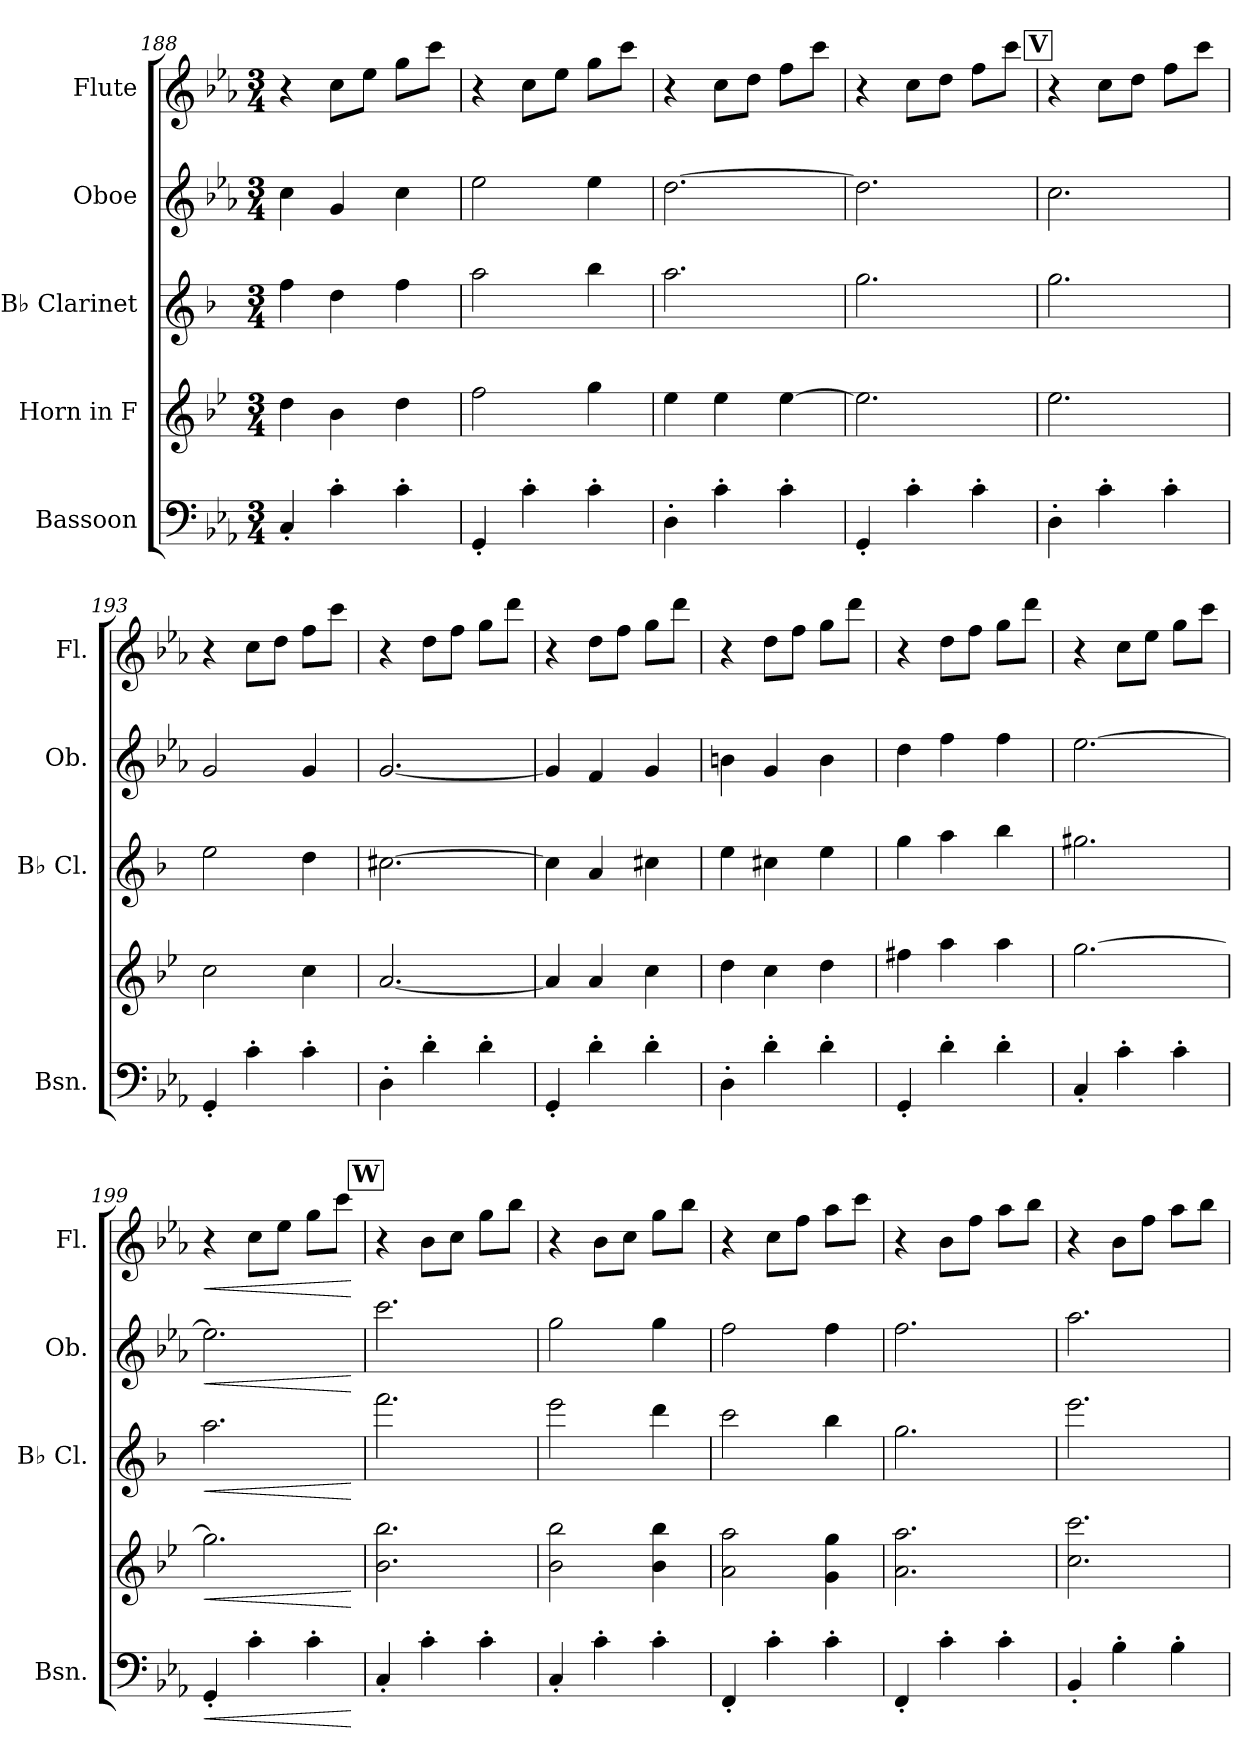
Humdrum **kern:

**kern	**dynam	**kern	**dynam	**kern	**dynam	**kern	**dynam	**kern	**dynam
*part5	*part5	*part4	*part4	*part3	*part3	*part2	*part2	*part1	*part1
*staff5	*staff5	*staff4	*staff4	*staff3	*staff3	*staff2	*staff2	*staff1	*staff1
*I"Bassoon	*	*I"Horn in F	*	*I"B♭ Clarinet	*	*I"Oboe	*	*I"Flute	*
*I'Bsn.	*	*	*	*I'B♭ Cl.	*	*I'Ob.	*	*I'Fl.	*
*clefF4	*	*clefG2	*	*clefG2	*	*clefG2	*	*clefG2	*
*	*	*ITrd4c7	*	*ITrd1c2	*	*	*	*	*
*k[b-e-a-]	*	*k[b-e-a-]	*	*k[b-e-a-]	*	*k[b-e-a-]	*	*k[b-e-a-]	*
*M3/4	*	*M3/4	*	*M3/4	*	*M3/4	*	*M3/4	*
=188	=188	=188	=188	=188	=188	=188	=188	=188	=188
4C'/	.	4g\	.	4ee-\	.	4cc\	.	4r	.
4c'\	.	4e-\	.	4cc\	.	4g/	.	8cc\L	.
.	.	.	.	.	.	.	.	8ee-\J	.
4c'\	.	4g\	.	4ee-\	.	4cc\	.	8gg\L	.
.	.	.	.	.	.	.	.	8ccc\J	.
=189	=189	=189	=189	=189	=189	=189	=189	=189	=189
4GG'/	.	2b-\	.	2gg\	.	2ee-\	.	4r	.
4c'\	.	.	.	.	.	.	.	8cc\L	.
.	.	.	.	.	.	.	.	8ee-\J	.
4c'\	.	4cc\	.	4aa-\	.	4ee-\	.	8gg\L	.
.	.	.	.	.	.	.	.	8ccc\J	.
=190	=190	=190	=190	=190	=190	=190	=190	=190	=190
4D'\	.	4a-\	.	2.gg\	.	[2.dd\	.	4r	.
4c'\	.	4a-\	.	.	.	.	.	8cc\L	.
.	.	.	.	.	.	.	.	8dd\J	.
4c'\	.	[4a-\	.	.	.	.	.	8ff\L	.
.	.	.	.	.	.	.	.	8ccc\J	.
=191	=191	=191	=191	=191	=191	=191	=191	=191	=191
4GG'/	.	2.a-\]	.	2.ff\	.	2.dd\]	.	4r	.
4c'\	.	.	.	.	.	.	.	8cc\L	.
.	.	.	.	.	.	.	.	8dd\J	.
4c'\	.	.	.	.	.	.	.	8ff\L	.
.	.	.	.	.	.	.	.	8ccc\J	.
!!LO:REH:place=s1:a:B:fs=14:t=V
=192	=192	=192	=192	=192	=192	=192	=192	=192	=192
4D'\	.	2.a-\	.	2.ff\	.	2.cc\	.	4r	.
4c'\	.	.	.	.	.	.	.	8cc\L	.
.	.	.	.	.	.	.	.	8dd\J	.
4c'\	.	.	.	.	.	.	.	8ff\L	.
.	.	.	.	.	.	.	.	8ccc\J	.
=193	=193	=193	=193	=193	=193	=193	=193	=193	=193
4GG'/	.	2f\	.	2dd\	.	2g/	.	4r	.
4c'\	.	.	.	.	.	.	.	8cc\L	.
.	.	.	.	.	.	.	.	8dd\J	.
4c'\	.	4f\	.	4cc\	.	4g/	.	8ff\L	.
.	.	.	.	.	.	.	.	8ccc\J	.
!!LO:LB:g=z
=194	=194	=194	=194	=194	=194	=194	=194	=194	=194
4D'\	.	[2.d/	.	[2.bn\	.	[2.g/	.	4r	.
4d'\	.	.	.	.	.	.	.	8dd\L	.
.	.	.	.	.	.	.	.	8ff\J	.
4d'\	.	.	.	.	.	.	.	8gg\L	.
.	.	.	.	.	.	.	.	8ddd\J	.
=195	=195	=195	=195	=195	=195	=195	=195	=195	=195
4GG'/	.	4d/]	.	4b\]	.	4g/]	.	4r	.
4d'\	.	4d/	.	4g/	.	4f/	.	8dd\L	.
.	.	.	.	.	.	.	.	8ff\J	.
4d'\	.	4f\	.	4bn\	.	4g/	.	8gg\L	.
.	.	.	.	.	.	.	.	8ddd\J	.
=196	=196	=196	=196	=196	=196	=196	=196	=196	=196
4D'\	.	4g\	.	4dd\	.	4bn\	.	4r	.
4d'\	.	4f\	.	4bn\	.	4g/	.	8dd\L	.
.	.	.	.	.	.	.	.	8ff\J	.
4d'\	.	4g\	.	4dd\	.	4b\	.	8gg\L	.
.	.	.	.	.	.	.	.	8ddd\J	.
=197	=197	=197	=197	=197	=197	=197	=197	=197	=197
4GG'/	.	4bn\	.	4ff\	.	4dd\	.	4r	.
4d'\	.	4dd\	.	4gg\	.	4ff\	.	8dd\L	.
.	.	.	.	.	.	.	.	8ff\J	.
4d'\	.	4dd\	.	4aa-\	.	4ff\	.	8gg\L	.
.	.	.	.	.	.	.	.	8ddd\J	.
=198	=198	=198	=198	=198	=198	=198	=198	=198	=198
4C'/	.	[2.cc\	.	2.ff#X\	.	[2.ee-\	.	4r	.
4c'\	.	.	.	.	.	.	.	8cc\L	.
.	.	.	.	.	.	.	.	8ee-\J	.
4c'\	.	.	.	.	.	.	.	8gg\L	.
.	.	.	.	.	.	.	.	8ccc\J	.
=199	=199	=199	=199	=199	=199	=199	=199	=199	=199
!	!LO:HP:b	!	!LO:HP:b	!	!LO:HP:b	!	!LO:HP:b	!	!LO:HP:b
4GG'/	<	2.cc\]	<	2.gg\	<	2.ee-\]	<	4r	<
4c'\	.	.	.	.	.	.	.	8cc\L	.
.	.	.	.	.	.	.	.	8ee-\J	.
4c'\	.	.	.	.	.	.	.	8gg\L	.
.	.	.	.	.	.	.	.	8ccc\J	.
.	[	.	[	.	[	.	[	.	[
!!LO:REH:place=s1:a:B:fs=14:t=W
=200	=200	=200	=200	=200	=200	=200	=200	=200	=200
4C'/	.	2.e-!\ 2.ee-\	.	2.eee-\	.	2.ccc\	.	4r	.
4c'\	.	.	.	.	.	.	.	8b-\L	.
.	.	.	.	.	.	.	.	8cc\J	.
4c'\	.	.	.	.	.	.	.	8gg\L	.
.	.	.	.	.	.	.	.	8bb-\J	.
!!LO:PB:g=z
=201	=201	=201	=201	=201	=201	=201	=201	=201	=201
4C'/	.	2e-!\ 2ee-\	.	2ddd\	.	2gg\	.	4r	.
4c'\	.	.	.	.	.	.	.	8b-\L	.
.	.	.	.	.	.	.	.	8cc\J	.
4c'\	.	4e-!\ 4ee-\	.	4ccc\	.	4gg\	.	8gg\L	.
.	.	.	.	.	.	.	.	8bb-\J	.
=202	=202	=202	=202	=202	=202	=202	=202	=202	=202
4FF'/	.	2d!\ 2dd\	.	2bb-\	.	2ff\	.	4r	.
4c'\	.	.	.	.	.	.	.	8cc\L	.
.	.	.	.	.	.	.	.	8ff\J	.
4c'\	.	4c!\ 4cc\	.	4aa-\	.	4ff\	.	8aa-\L	.
.	.	.	.	.	.	.	.	8ccc\J	.
=203	=203	=203	=203	=203	=203	=203	=203	=203	=203
4FF'/	.	2.d!\ 2.dd\	.	2.ff\	.	2.ff\	.	4r	.
4c'\	.	.	.	.	.	.	.	8b-\L	.
.	.	.	.	.	.	.	.	8ff\J	.
4c'\	.	.	.	.	.	.	.	8aa-\L	.
.	.	.	.	.	.	.	.	8bb-\J	.
=204	=204	=204	=204	=204	=204	=204	=204	=204	=204
4BB-'/	.	2.f!\ 2.ff\	.	2.ddd\	.	2.aa-\	.	4r	.
4B-'\	.	.	.	.	.	.	.	8b-\L	.
.	.	.	.	.	.	.	.	8ff\J	.
4B-'\	.	.	.	.	.	.	.	8aa-\L	.
.	.	.	.	.	.	.	.	8bb-\J	.
=	=	=	=	=	=	=	=	=	=
*-	*-	*-	*-	*-	*-	*-	*-	*-	*-
